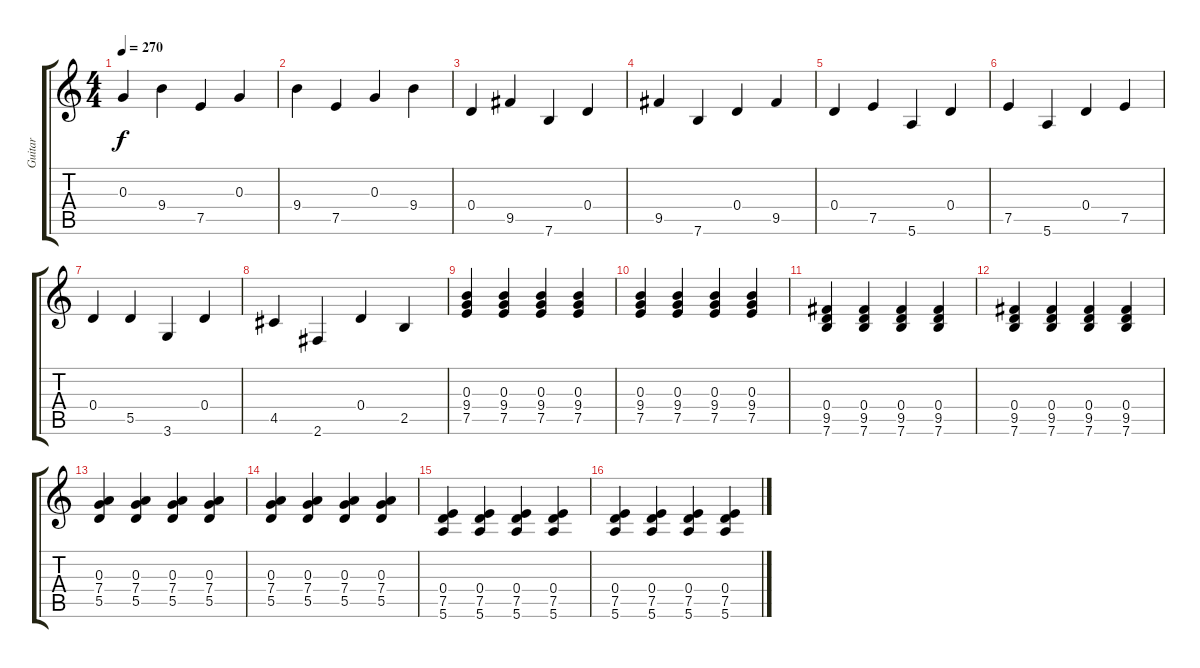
\track ("Guitar" "Guitar") {instrument electricguitarclean}
\staff {score tabs}
\tuning (E4 B3 G3 D3 A2 E2) {hide}
\ts (4 4)
\tempo 270
\clef g2
\ks c
0.3.4{dy f} 9.4.4 7.5.4 0.3.4 |
9.4.4 7.5.4 0.3.4 9.4.4 |
0.4.4 9.5.4 7.6.4 0.4.4 |
9.5.4 7.6.4 0.4.4 9.5.4 |
0.4.4 7.5.4 5.6.4 0.4.4 |
7.5.4 5.6.4 0.4.4 7.5.4 |
0.4.4 5.5.4 3.6.4 0.4.4 |
4.5.4 2.6.4 0.4.4 2.5.4 |
(0.3 9.4 7.5).4 (0.3 9.4 7.5).4 (0.3 9.4 7.5).4 (0.3 9.4 7.5).4 |
(0.3 9.4 7.5).4 (0.3 9.4 7.5).4 (0.3 9.4 7.5).4 (0.3 9.4 7.5).4 |
(0.4 9.5 7.6).4 (0.4 9.5 7.6).4 (0.4 9.5 7.6).4 (0.4 9.5 7.6).4 |
(0.4 9.5 7.6).4 (0.4 9.5 7.6).4 (0.4 9.5 7.6).4 (0.4 9.5 7.6).4 |
(0.3 7.4 5.5).4 (0.3 7.4 5.5).4 (0.3 7.4 5.5).4 (0.3 7.4 5.5).4 |
(0.3 7.4 5.5).4 (0.3 7.4 5.5).4 (0.3 7.4 5.5).4 (0.3 7.4 5.5).4 |
(0.4 7.5 5.6).4 (0.4 7.5 5.6).4 (0.4 7.5 5.6).4 (0.4 7.5 5.6).4 |
(0.4 7.5 5.6).4 (0.4 7.5 5.6).4 (0.4 7.5 5.6).4 (0.4 7.5 5.6).4
